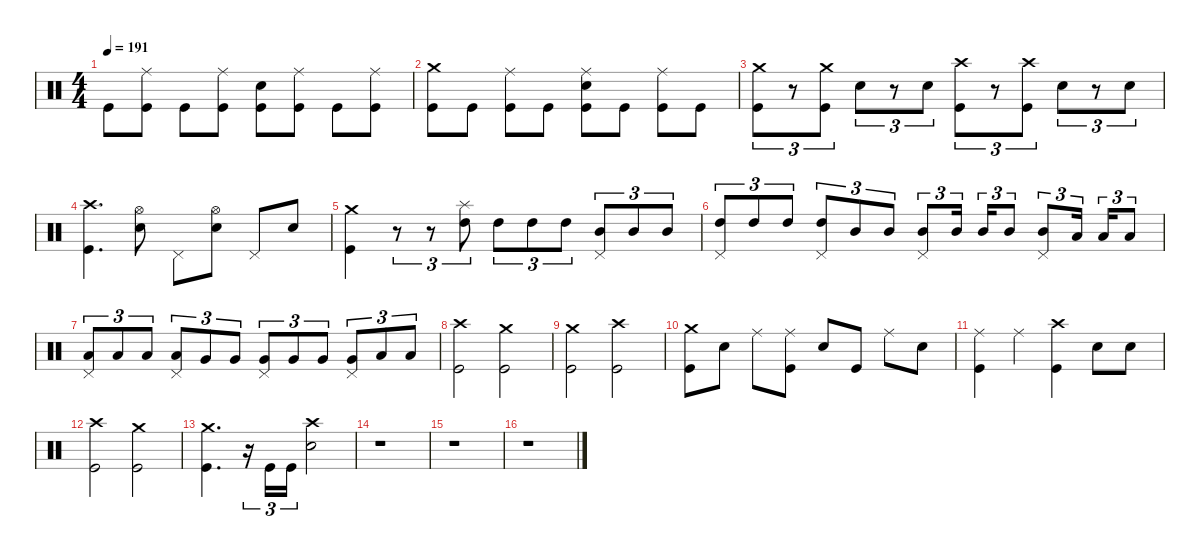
\defaultSystemsLayout 4
\hideDynamics
\bracketExtendMode nobrackets
\singleTrackTrackNamePolicy hidden
\multiTrackTrackNamePolicy hidden
\firstSystemTrackNameMode fullname
\firstSystemTrackNameOrientation horizontal
\otherSystemsTrackNameOrientation horizontal
\track ("Drumkit" "drm.") {solo instrument percussion}
\staff {score}
\articulation defaults
\ts (4 4)
\tempo 191
\clef neutral
\ks c "Kick (hit)".8{dy f beam Down}
("Ride (middle)" "Kick (hit)").8{beam Down} "Kick (hit)".8{beam Down} ("Ride (middle)" "Kick (hit)").8{beam Down} ("Snare (hit) 2" "Kick (hit)").8{beam Down} ("Ride (middle)" "Kick (hit)").8{beam Down} "Kick (hit)".8{beam Down} ("Ride (middle)" "Kick (hit)").8{beam Down} |
("Crash medium (hit)" "Kick (hit)").8{beam Down} "Kick (hit)".8{beam Down} ("Ride (middle)" "Kick (hit)").8{dy mf beam Down} "Kick (hit)".8{dy f beam Down} ("Ride (middle)" "Snare (hit) 2" "Kick (hit)").8{dy mf beam Down} "Kick (hit)".8{dy f beam Down} ("Ride (middle)" "Kick (hit)").8{dy mf beam Down} "Kick (hit)".8{dy f beam Down} |
("Crash medium (hit)" "Kick (hit)").8{tu (3 2) dy mf beam Down} r.8{tu (3 2) beam Down} ("Crash medium (hit)" "Kick (hit)").8{tu (3 2) beam Down} "Snare (hit) 2".8{tu (3 2) beam Down} r.8{tu (3 2) beam Down} "Snare (hit) 2".8{tu (3 2) beam Down} ("Crash high (hit)" "Kick (hit)").8{tu (3 2) beam Down} r.8{tu (3 2) beam Down} ("Crash high (hit)" "Kick (hit)").8{tu (3 2) beam Down} "Snare (hit) 2".8{tu (3 2) beam Down} r.8{tu (3 2) beam Down} "Snare (hit) 2".8{tu (3 2) beam Down} |
("Crash high (hit)" "Kick (hit)").4{d beam Down} ("Hi-Hat (open)" "Snare (hit) 2").8{beam Down} "Pedal Hi-Hat (hit)".8{beam Down} ("Hi-Hat (open)" "Snare (hit) 2").8{beam Down} "Pedal Hi-Hat (hit)".8{beam Up} "Snare (hit) 2".8{beam Up} |
("Crash medium (hit)" "Kick (hit)").4{beam Down} r.8{tu (3 2) beam Down} r.8{tu (3 2) beam Down} ("Splash (hit)" "High Tom (hit)").8{tu (3 2) dy f beam Down} "High Tom (hit)".8{tu (3 2) dy mf beam Down} "High Tom (hit)".8{tu (3 2) beam Down} "High Tom (hit)".8{tu (3 2) beam Down} ("Pedal Hi-Hat (hit)" "Mid Tom (hit)").8{tu (3 2) beam Up} "Mid Tom (hit)".8{tu (3 2) beam Up} "Mid Tom (hit)".8{tu (3 2) beam Up} |
("Pedal Hi-Hat (hit)" "High Tom (hit)").8{tu (3 2) beam Up} "High Tom (hit)".8{tu (3 2) dy f beam Up} "High Tom (hit)".8{tu (3 2) beam Up} ("Pedal Hi-Hat (hit)" "High Tom (hit)").8{tu (3 2) dy mf beam Up} "Mid Tom (hit)".8{tu (3 2) dy f beam Up} "Mid Tom (hit)".8{tu (3 2) beam Up} ("Pedal Hi-Hat (hit)" "Mid Tom (hit)").8{tu (3 2) dy mf beam Up} "Mid Tom (hit)".16{tu (3 2) dy f beam Up} "Mid Tom (hit)".16{tu (3 2) beam Up} "Mid Tom (hit)".8{tu (3 2) beam Up} ("Pedal Hi-Hat (hit)" "Mid Tom (hit)").8{tu (3 2) dy mf beam Up} "Low Tom (hit)".16{tu (3 2) dy f beam Up} "Low Tom (hit)".16{tu (3 2) beam Up} "Low Tom (hit)".8{tu (3 2) beam Up} |
("Pedal Hi-Hat (hit)" "Low Tom (hit)").8{tu (3 2) dy mf beam Up} "Low Tom (hit)".8{tu (3 2) beam Up} "Low Tom (hit)".8{tu (3 2) dy f beam Up} ("Pedal Hi-Hat (hit)" "Low Tom (hit)").8{tu (3 2) dy mf beam Up} "Very Low Tom (hit)".8{tu (3 2) dy f beam Up} "Very Low Tom (hit)".8{tu (3 2) beam Up} ("Pedal Hi-Hat (hit)" "Very Low Tom (hit)").8{tu (3 2) dy mf beam Up} "Very Low Tom (hit)".8{tu (3 2) dy f beam Up} "Very Low Tom (hit)".8{tu (3 2) beam Up} ("Pedal Hi-Hat (hit)" "Very Low Tom (hit)").8{tu (3 2) dy mf beam Up} "Low Floor Tom (hit)".8{tu (3 2) dy f beam Up} "Low Floor Tom (hit)".8{tu (3 2) beam Up} |
("Kick (hit)" "Crash high (hit)").2{beam Down} ("Crash medium (hit)" "Kick (hit)").2{beam Down} |
("Kick (hit)" "Crash medium (hit)").2{beam Down} ("Crash high (hit)" "Kick (hit)").2{beam Down} |
("Kick (hit)" "Crash medium (hit)").8{beam Down} "Snare (hit) 2".8{dy mp beam Down} "Ride (middle)".8{dy f beam Down} ("Ride (middle)" "Kick (hit)").8{beam Down} "Snare (hit) 2".8{beam Up} "Kick (hit)".8{beam Up} "Ride (middle)".8{beam Down} "Snare (hit) 2".8{beam Down} |
("Kick (hit)" "Ride (middle)").4{beam Down} "Ride (middle)".4{beam Down} ("Kick (hit)" "Crash high (hit)").4{beam Down} "Snare (hit) 2".8{beam Down} "Snare (hit) 2".8{beam Down} |
("Kick (hit)" "Crash high (hit)").2{beam Down} ("Crash medium (hit)" "Kick (hit)").2{beam Down} |
("Kick (hit)" "Crash medium (hit)").4{d beam Down} r.16{tu (3 2) beam Down} "Kick (hit)".16{tu (3 2) beam Up} "Kick (hit)".16{tu (3 2) beam Up} ("Crash high (hit)" "Snare (hit) 2").2{beam Down} |
r.1{beam Down} |
r.1{beam Down} |
r.1{beam Down}
